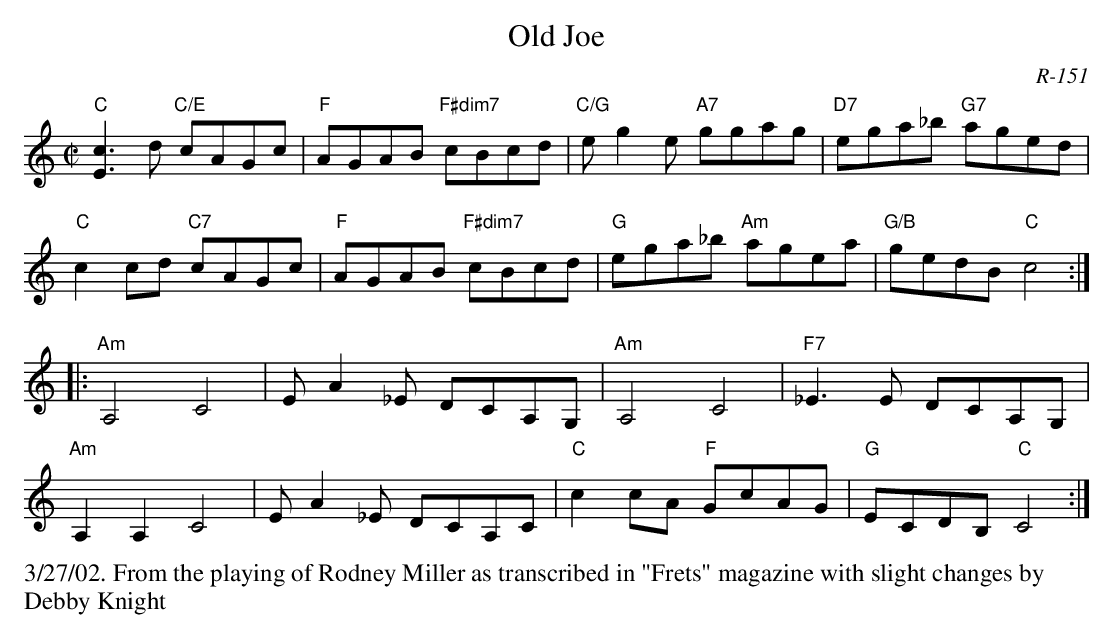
X:1
T: Old Joe
C: R-151
M: C|
K: C
"C"[E3c3]d "C/E"cAGc|  "F"AGAB "F#dim7"cBcd| "C/G"eg2e "A7"ggag| "D7"ega_b "G7"aged|
"C"c2cd "C7"cAGc| "F"AGAB "F#dim7"cBcd| "G"ega_b "Am"agea| "G/B"gedB "C"c4 :|
|: \
"Am"A,4 C4| EA2_E DCA,G,| "Am"A,4 C4| "F7"_E3E DCA,G,|
"Am"A,2A,2 C4| EA2_E DCA,C| "C"c2cA "F"GcAG| "G"ECDB, "C"C4 :|
